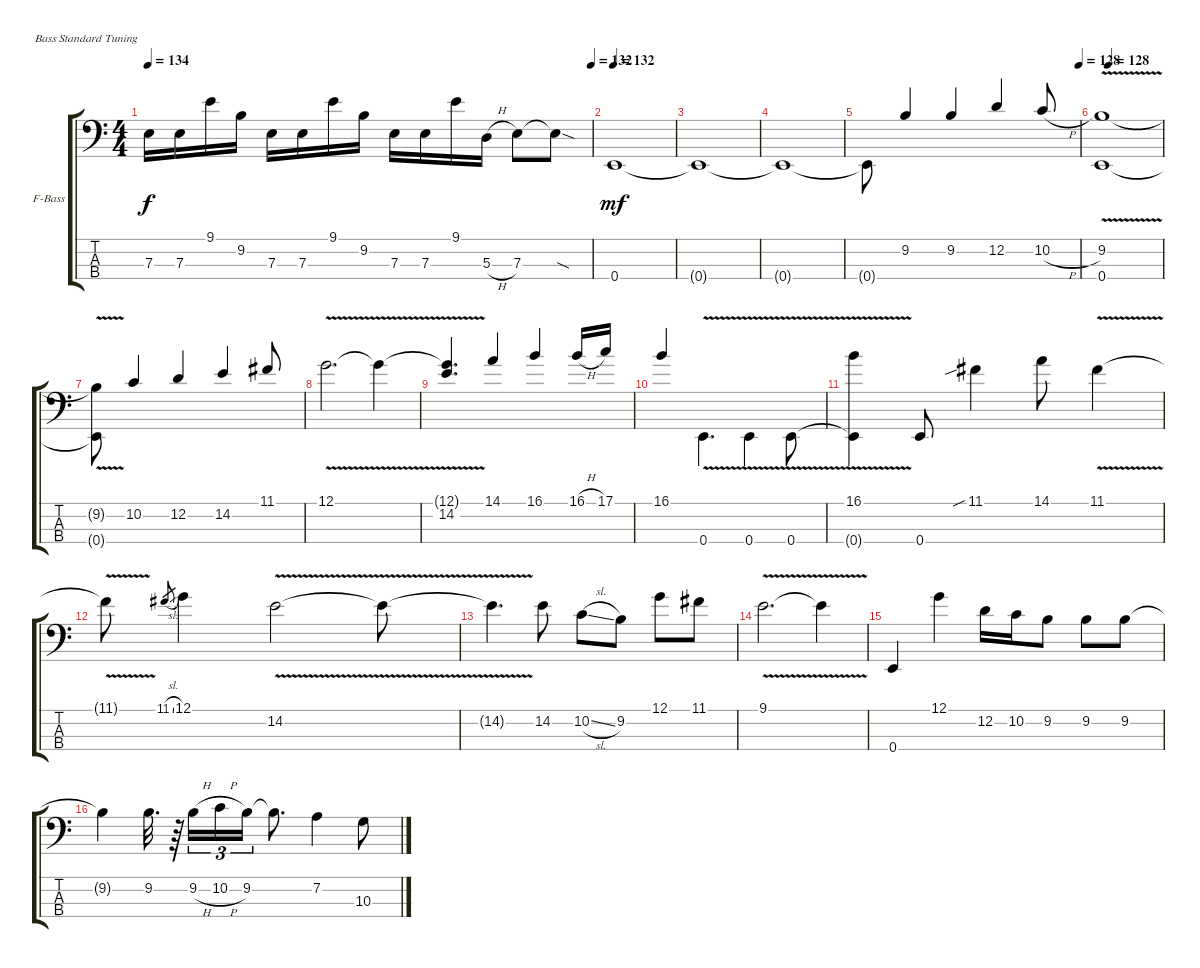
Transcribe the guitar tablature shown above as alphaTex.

\bracketExtendMode groupsimilarinstruments
\firstSystemTrackNameOrientation horizontal
\otherSystemsTrackNameOrientation horizontal
\track ("Bss. I - Shawn Malone (Fretless Bass)" "F-Bass") {instrument fretlessbass}
\staff {score tabs}
\tuning (G2 D2 A1 E1)
\ts (4 4)
\tempo 134
\tempo (132 1)
\clef f4
\ks c
7.3.16{dy f} 7.3.16 9.1.16 9.2.16 7.3.16 7.3.16 9.1.16 9.2.16 7.3.16 7.3.16 9.1.16 5.3{h}.16 7.3.8 7.3{sod t}.8 |
\tempo 132
0.4.1{dy mf} |
0.4{t}.1 |
0.4{t}.1 |
\tempo (128 1)
0.4{t}.8{beam invert} 9.2.4{beam invert} 9.2.4{beam invert} 12.2.4{beam invert} 10.2{h}.8{beam invert} |
\tempo (128 0.125)
(9.2{v} 0.4).1 |
(9.2{t} 0.4{t}).8 10.2.4{beam invert} 12.2.4{beam invert} 14.2.4{beam invert} 11.1.8{beam invert} |
12.1{v}.2{d} 12.1{t}.4 |
(12.1{t} 14.2{v}).4{d} 14.1.4{beam invert} 16.1.4{beam invert} 16.1{h}.16{beam invert} 17.1.16{beam invert} |
16.1.4{beam invert} 0.4{v}.4{d beam invert} 0.4{v}.4{beam invert} 0.4{v}.8{beam invert} |
(16.1 0.4{t}).4 0.4.8 11.1{sib}.4 14.1.8 11.1{v}.4 |
11.1{t}.8 11.1{sl}.8{gr} 12.1.4 14.2{v}.2 14.2{v t}.8 |
14.2{t}.4{d} 14.2.8 10.2{sl}.8 9.2.8 12.1.8 11.1.8 |
9.1{v}.2{d} 9.1{v t}.4 |
0.4.4 12.1.4 12.2.16 10.2.16 9.2.8 9.2.8 9.2.8 |
9.2{t}.4 9.2.32{d} r.64 9.2{h}.16{tu (3 2)} 10.2{h}.16{tu (3 2)} 9.2.16{tu (3 2)} 9.2{t}.8{d} 7.2.4 10.3.8
